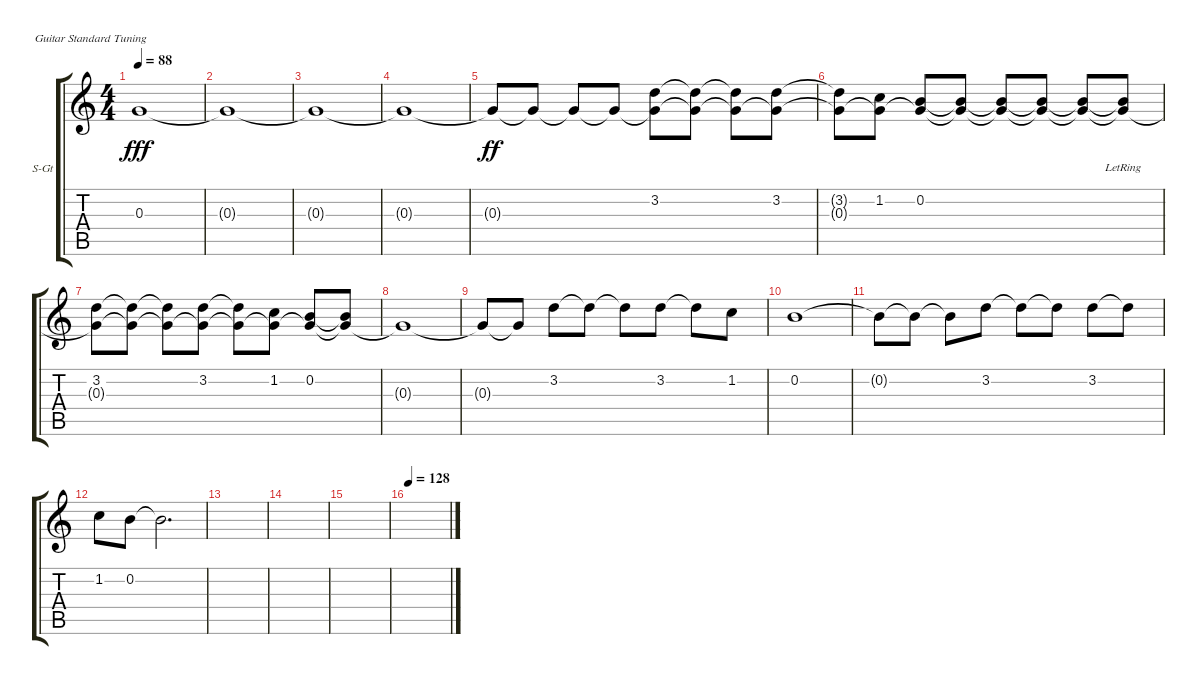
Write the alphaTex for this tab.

\defaultSystemsLayout 4
\bracketExtendMode groupsimilarinstruments
\firstSystemTrackNameOrientation horizontal
\otherSystemsTrackNameOrientation horizontal
\track ("Rythm" "S-Gt") {instrument acousticguitarsteel}
\staff {score tabs}
\tuning (E4 B3 G3 D3 A2 E2)
\ts (4 4)
\tempo 88
\clef g2
\ks c
0.3{t}.1{dy fff} |
0.3{t}.1 |
0.3{t}.1 |
0.3{t}.1 |
0.3{t}.8{dy ff} 0.3{t}.8 0.3{t}.8 0.3{t}.8 (3.2 0.3{t}).8 (3.2{t} 0.3{t}).8 (3.2{t} 0.3{t}).8 (3.2 0.3{t}).8 |
(3.2{t} 0.3{t}).8 (1.2 0.3{t}).8 (0.2 0.3{t}).8 (0.2{t} 0.3{t}).8 (0.2{t} 0.3{t}).8 (0.2{t} 0.3{t}).8 (0.2{t} 0.3{t}).8 (0.2{lr t} 0.3{t}).8 |
(3.2 0.3{t}).8 (3.2{t} 0.3{t}).8 (3.2{t} 0.3{t}).8 (3.2 0.3{t}).8 (3.2{t} 0.3{t}).8 (1.2 0.3{t}).8 (0.2 0.3{t}).8 (0.2{t} 0.3{t}).8 |
0.3{t}.1 |
0.3{t}.8 0.3{t}.8 3.2.8 3.2{t}.8 3.2{t}.8 3.2.8 3.2{t}.8 1.2.8 |
0.2.1 |
0.2{t}.8 0.2{t}.8 0.2{t}.8 3.2.8 3.2{t}.8 3.2{t}.8 3.2.8 3.2{t}.8 |
1.2.8 0.2.8 0.2{t}.2{d} |
|
|
|
\tempo 128
